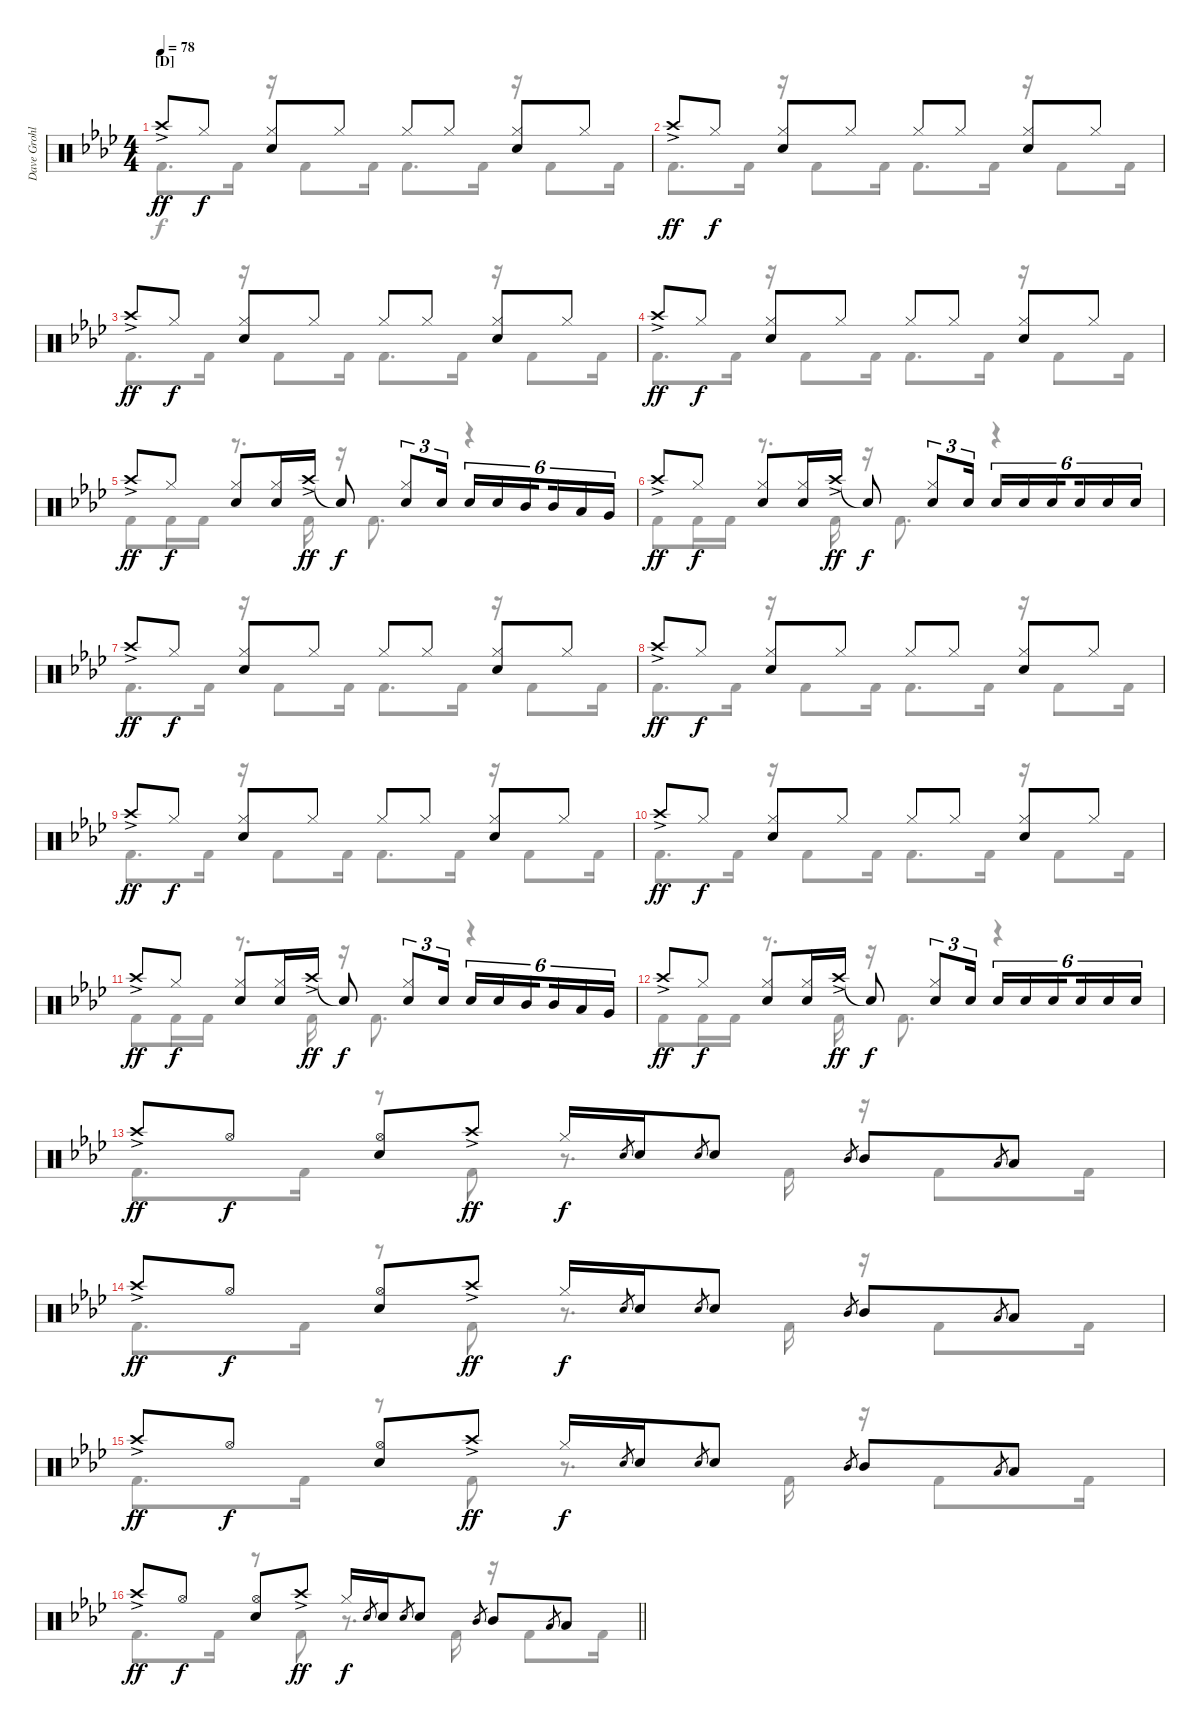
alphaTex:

\track ("Dave Grohl" "Dave Grohl") {instrument percussion}
\staff {score}
\articulation defaults
\voice
\ts (4 4)
\section ("" "[D]")
\tempo 78
\clef neutral
\ks ab "Crash high (hit)"{ac}.8{dy ff} "Hi-Hat (closed)".8{dy f}
("Hi-Hat (closed)" "Snare (hit) 2").8 "Hi-Hat (closed)".8 "Hi-Hat (closed)".8 "Hi-Hat (closed)".8 ("Hi-Hat (closed)" "Snare (hit) 2").8 "Hi-Hat (closed)".8 |
"Crash high (hit)"{ac}.8{dy ff} "Hi-Hat (closed)".8{dy f} ("Hi-Hat (closed)" "Snare (hit) 2").8 "Hi-Hat (closed)".8 "Hi-Hat (closed)".8 "Hi-Hat (closed)".8 ("Hi-Hat (closed)" "Snare (hit) 2").8 "Hi-Hat (closed)".8 |
"Crash high (hit)"{ac}.8{dy ff} "Hi-Hat (closed)".8{dy f} ("Hi-Hat (closed)" "Snare (hit) 2").8 "Hi-Hat (closed)".8 "Hi-Hat (closed)".8 "Hi-Hat (closed)".8 ("Hi-Hat (closed)" "Snare (hit) 2").8 "Hi-Hat (closed)".8 |
"Crash high (hit)"{ac}.8{dy ff} "Hi-Hat (closed)".8{dy f} ("Hi-Hat (closed)" "Snare (hit) 2").8 "Hi-Hat (closed)".8 "Hi-Hat (closed)".8 "Hi-Hat (closed)".8 ("Hi-Hat (closed)" "Snare (hit) 2").8 "Hi-Hat (closed)".8 |
"Crash high (hit)"{ac}.8{dy ff} "Hi-Hat (closed)".8{dy f} ("Hi-Hat (closed)" "Snare (hit) 2").8 ("Hi-Hat (closed)" "Snare (hit) 2").16 "Crash high (hit)"{ac}.16{dy ff} "Snare (hit)"{t}.8{dy f} ("Hi-Hat (closed)" "Snare (hit) 2").8{tu (3 2)} "Snare (hit) 2".16{tu (3 2)} "Snare (hit) 2".16{tu (6 4)} "Snare (hit) 2".16{tu (6 4)} "Mid Tom (hit)".16{tu (6 4) beam splitsecondary} "Mid Tom (hit)".16{tu (6 4)} "Low Tom (hit)".16{tu (6 4)} "Very Low Tom (hit)".16{tu (6 4)} |
"Crash high (hit)"{ac}.8{dy ff} "Hi-Hat (closed)".8{dy f} ("Hi-Hat (closed)" "Snare (hit) 2").8 ("Hi-Hat (closed)" "Snare (hit) 2").16 "Crash high (hit)"{ac}.16{dy ff} "Snare (hit)"{t}.8{dy f} ("Hi-Hat (closed)" "Snare (hit) 2").8{tu (3 2)} "Snare (hit) 2".16{tu (3 2)} "Snare (hit) 2".16{tu (6 4)} "Snare (hit) 2".16{tu (6 4)} "Snare (hit) 2".16{tu (6 4) beam splitsecondary} "Snare (hit) 2".16{tu (6 4)} "Snare (hit) 2".16{tu (6 4)} "Snare (hit) 2".16{tu (6 4)} |
"Crash high (hit)"{ac}.8{dy ff} "Hi-Hat (closed)".8{dy f} ("Hi-Hat (closed)" "Snare (hit) 2").8 "Hi-Hat (closed)".8 "Hi-Hat (closed)".8 "Hi-Hat (closed)".8 ("Hi-Hat (closed)" "Snare (hit) 2").8 "Hi-Hat (closed)".8 |
"Crash high (hit)"{ac}.8{dy ff} "Hi-Hat (closed)".8{dy f} ("Hi-Hat (closed)" "Snare (hit) 2").8 "Hi-Hat (closed)".8 "Hi-Hat (closed)".8 "Hi-Hat (closed)".8 ("Hi-Hat (closed)" "Snare (hit) 2").8 "Hi-Hat (closed)".8 |
"Crash high (hit)"{ac}.8{dy ff} "Hi-Hat (closed)".8{dy f} ("Hi-Hat (closed)" "Snare (hit) 2").8 "Hi-Hat (closed)".8 "Hi-Hat (closed)".8 "Hi-Hat (closed)".8 ("Hi-Hat (closed)" "Snare (hit) 2").8 "Hi-Hat (closed)".8 |
"Crash high (hit)"{ac}.8{dy ff} "Hi-Hat (closed)".8{dy f} ("Hi-Hat (closed)" "Snare (hit) 2").8 "Hi-Hat (closed)".8 "Hi-Hat (closed)".8 "Hi-Hat (closed)".8 ("Hi-Hat (closed)" "Snare (hit) 2").8 "Hi-Hat (closed)".8 |
"Crash high (hit)"{ac}.8{dy ff} "Hi-Hat (closed)".8{dy f} ("Hi-Hat (closed)" "Snare (hit) 2").8 ("Hi-Hat (closed)" "Snare (hit) 2").16 "Crash high (hit)"{ac}.16{dy ff} "Snare (hit)"{t}.8{dy f} ("Hi-Hat (closed)" "Snare (hit) 2").8{tu (3 2)} "Snare (hit) 2".16{tu (3 2)} "Snare (hit) 2".16{tu (6 4)} "Snare (hit) 2".16{tu (6 4)} "Mid Tom (hit)".16{tu (6 4) beam splitsecondary} "Mid Tom (hit)".16{tu (6 4)} "Low Tom (hit)".16{tu (6 4)} "Very Low Tom (hit)".16{tu (6 4)} |
"Crash high (hit)"{ac}.8{dy ff} "Hi-Hat (closed)".8{dy f} ("Hi-Hat (closed)" "Snare (hit) 2").8 ("Hi-Hat (closed)" "Snare (hit) 2").16 "Crash high (hit)"{ac}.16{dy ff} "Snare (hit)"{t}.8{dy f} ("Hi-Hat (closed)" "Snare (hit) 2").8{tu (3 2)} "Snare (hit) 2".16{tu (3 2)} "Snare (hit) 2".16{tu (6 4)} "Snare (hit) 2".16{tu (6 4)} "Snare (hit) 2".16{tu (6 4) beam splitsecondary} "Snare (hit) 2".16{tu (6 4)} "Snare (hit) 2".16{tu (6 4)} "Snare (hit) 2".16{tu (6 4)} |
"Crash high (hit)"{ac}.8{dy ff} "Hi-Hat (open)".8{dy f} ("Hi-Hat (open)" "Snare (hit) 2").8 "Crash high (hit)"{ac}.8{dy ff} "Hi-Hat (closed)".16{dy f} "Snare (hit) 2".8{gr} "Snare (hit) 2".16 "Snare (hit) 2".8{gr} "Snare (hit) 2".8 "Mid Tom (hit)".8{gr} "Mid Tom (hit)".8 "Low Tom (hit)".8{gr} "Low Tom (hit)".8 |
"Crash high (hit)"{ac}.8{dy ff} "Hi-Hat (open)".8{dy f} ("Hi-Hat (open)" "Snare (hit) 2").8 "Crash high (hit)"{ac}.8{dy ff} "Hi-Hat (closed)".16{dy f} "Snare (hit) 2".8{gr} "Snare (hit) 2".16 "Snare (hit) 2".8{gr} "Snare (hit) 2".8 "Mid Tom (hit)".8{gr} "Mid Tom (hit)".8 "Low Tom (hit)".8{gr} "Low Tom (hit)".8 |
"Crash high (hit)"{ac}.8{dy ff} "Hi-Hat (open)".8{dy f} ("Hi-Hat (open)" "Snare (hit) 2").8 "Crash high (hit)"{ac}.8{dy ff} "Hi-Hat (closed)".16{dy f} "Snare (hit) 2".8{gr} "Snare (hit) 2".16 "Snare (hit) 2".8{gr} "Snare (hit) 2".8 "Mid Tom (hit)".8{gr} "Mid Tom (hit)".8 "Low Tom (hit)".8{gr} "Low Tom (hit)".8 |
\barLineRight lightlight "Crash high (hit)"{ac}.8{dy ff} "Hi-Hat (open)".8{dy f}
("Hi-Hat (open)" "Snare (hit) 2").8 "Crash high (hit)"{ac}.8{dy ff} "Hi-Hat (closed)".16{dy f} "Snare (hit) 2".8{gr} "Snare (hit) 2".16 "Snare (hit) 2".8{gr} "Snare (hit) 2".8 "Mid Tom (hit)".8{gr} "Mid Tom (hit)".8 "Low Tom (hit)".8{gr} "Low Tom (hit)".8
\voice
\clef neutral
\ottava regular
\simile none
\ks ab "Kick (hit) 2".8{d dy f} "Kick (hit) 2".16
r.16 "Kick (hit) 2".8 "Kick (hit) 2".16 "Kick (hit) 2".8{d} "Kick (hit) 2".16 r.16 "Kick (hit) 2".8 "Kick (hit) 2".16 |
"Kick (hit) 2".8{d} "Kick (hit) 2".16 r.16 "Kick (hit) 2".8 "Kick (hit) 2".16 "Kick (hit) 2".8{d} "Kick (hit) 2".16 r.16 "Kick (hit) 2".8 "Kick (hit) 2".16 |
"Kick (hit) 2".8{d} "Kick (hit) 2".16 r.16 "Kick (hit) 2".8 "Kick (hit) 2".16 "Kick (hit) 2".8{d} "Kick (hit) 2".16 r.16 "Kick (hit) 2".8 "Kick (hit) 2".16 |
"Kick (hit) 2".8{d} "Kick (hit) 2".16 r.16 "Kick (hit) 2".8 "Kick (hit) 2".16 "Kick (hit) 2".8{d} "Kick (hit) 2".16 r.16 "Kick (hit) 2".8 "Kick (hit) 2".16 |
"Kick (hit) 2".8 "Kick (hit) 2".16 "Kick (hit) 2".16 r.8{d} "Kick (hit) 2".16 r.16 "Kick (hit) 2".8{d} r.4 |
"Kick (hit) 2".8 "Kick (hit) 2".16 "Kick (hit) 2".16 r.8{d} "Kick (hit) 2".16 r.16 "Kick (hit) 2".8{d} r.4 |
"Kick (hit) 2".8{d} "Kick (hit) 2".16 r.16 "Kick (hit) 2".8 "Kick (hit) 2".16 "Kick (hit) 2".8{d} "Kick (hit) 2".16 r.16 "Kick (hit) 2".8 "Kick (hit) 2".16 |
"Kick (hit) 2".8{d} "Kick (hit) 2".16 r.16 "Kick (hit) 2".8 "Kick (hit) 2".16 "Kick (hit) 2".8{d} "Kick (hit) 2".16 r.16 "Kick (hit) 2".8 "Kick (hit) 2".16 |
"Kick (hit) 2".8{d} "Kick (hit) 2".16 r.16 "Kick (hit) 2".8 "Kick (hit) 2".16 "Kick (hit) 2".8{d} "Kick (hit) 2".16 r.16 "Kick (hit) 2".8 "Kick (hit) 2".16 |
"Kick (hit) 2".8{d} "Kick (hit) 2".16 r.16 "Kick (hit) 2".8 "Kick (hit) 2".16 "Kick (hit) 2".8{d} "Kick (hit) 2".16 r.16 "Kick (hit) 2".8 "Kick (hit) 2".16 |
"Kick (hit) 2".8 "Kick (hit) 2".16 "Kick (hit) 2".16 r.8{d} "Kick (hit) 2".16 r.16 "Kick (hit) 2".8{d} r.4 |
"Kick (hit) 2".8 "Kick (hit) 2".16 "Kick (hit) 2".16 r.8{d} "Kick (hit) 2".16 r.16 "Kick (hit) 2".8{d} r.4 |
"Kick (hit) 2".8{d} "Kick (hit) 2".16 r.8 "Kick (hit) 2".8 r.8{d} "Kick (hit) 2".16 r.16 "Kick (hit) 2".8 "Kick (hit) 2".16 |
"Kick (hit) 2".8{d} "Kick (hit) 2".16 r.8 "Kick (hit) 2".8 r.8{d} "Kick (hit) 2".16 r.16 "Kick (hit) 2".8 "Kick (hit) 2".16 |
"Kick (hit) 2".8{d} "Kick (hit) 2".16 r.8 "Kick (hit) 2".8 r.8{d} "Kick (hit) 2".16 r.16 "Kick (hit) 2".8 "Kick (hit) 2".16 |
\barLineRight lightlight "Kick (hit) 2".8{d} "Kick (hit) 2".16
r.8 "Kick (hit) 2".8 r.8{d} "Kick (hit) 2".16 r.16 "Kick (hit) 2".8 "Kick (hit) 2".16
